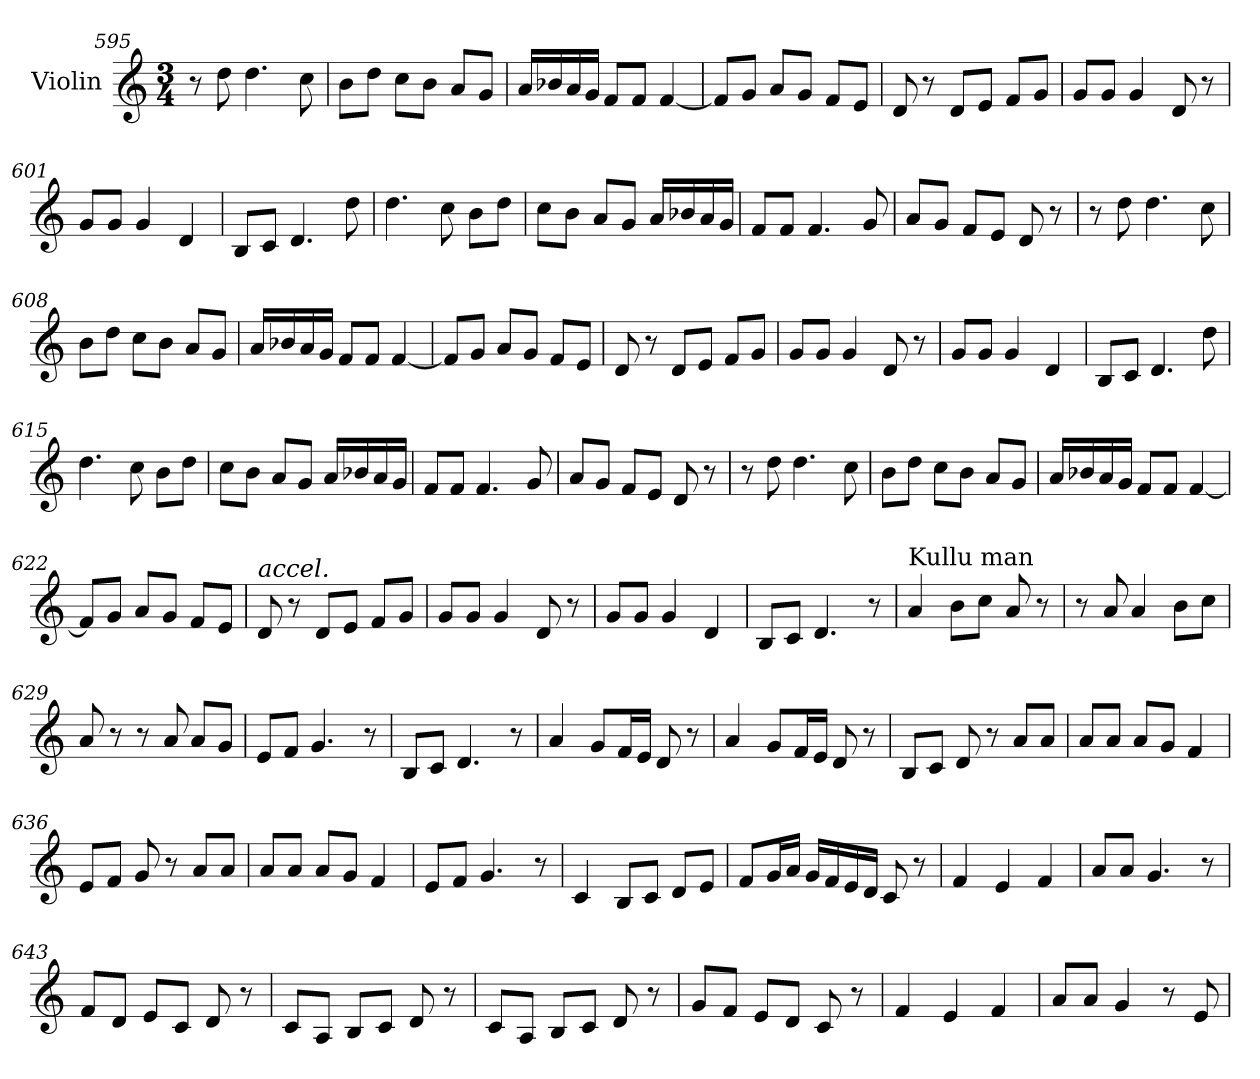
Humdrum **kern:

**kern
*part1
*staff1
*I"Violin
*clefG2
*k[]
*M3/4
=595
8r
8dd\
4.dd\
8cc\
=596
8b\L
8dd\J
8cc\L
8b\J
8a/L
8g/J
!!LO:LB:g=z
=597
16a/LL
16b-X/
16a/
16g/JJ
8f/L
8f/J
[4f/
=598
8f/L]
8g/J
8a/L
8g/J
8f/L
8e/J
=599
8d/
8r
8d/L
8e/J
8f/L
8g/J
=600
8g/L
8g/J
4g/
8d/
8r
=601
8g/L
8g/J
4g/
4d/
=602
8B/L
8c/J
4.d/
8dd\
!!LO:PB:g=z
=603
4.dd\
8cc\
8b\L
8dd\J
=604
8cc\L
8b\J
8a/L
8g/J
16a/LL
16b-X/
16a/
16g/JJ
=605
8f/L
8f/J
4.f/
8g/
=606
8a/L
8g/J
8f/L
8e/J
8d/
8r
=607
8r
8dd\
4.dd\
8cc\
=608
8b\L
8dd\J
8cc\L
8b\J
8a/L
8g/J
!!LO:LB:g=z
=609
16a/LL
16b-X/
16a/
16g/JJ
8f/L
8f/J
[4f/
=610
8f/L]
8g/J
8a/L
8g/J
8f/L
8e/J
=611
8d/
8r
8d/L
8e/J
8f/L
8g/J
=612
8g/L
8g/J
4g/
8d/
8r
=613
8g/L
8g/J
4g/
4d/
=614
8B/L
8c/J
4.d/
8dd\
!!LO:LB:g=z
=615
4.dd\
8cc\
8b\L
8dd\J
=616
8cc\L
8b\J
8a/L
8g/J
16a/LL
16b-X/
16a/
16g/JJ
=617
8f/L
8f/J
4.f/
8g/
=618
8a/L
8g/J
8f/L
8e/J
8d/
8r
=619
8r
8dd\
4.dd\
8cc\
=620
8b\L
8dd\J
8cc\L
8b\J
8a/L
8g/J
!!LO:LB:g=z
=621
16a/LL
16b-X/
16a/
16g/JJ
8f/L
8f/J
[4f/
=622
8f/L]
8g/J
8a/L
8g/J
8f/L
8e/J
=623
!LO:TX:a:i:t=accel.
8d/
8r
8d/L
8e/J
8f/L
8g/J
=624
8g/L
8g/J
4g/
8d/
8r
=625
8g/L
8g/J
4g/
4d/
=626
8B/L
8c/J
4.d/
8r
!!LO:LB:g=z
=627
*MM65
!LO:TX:a:t=Kullu man
4a/
8b\L
8cc\J
8a/
8r
=628
8r
8a/
4a/
8b\L
8cc\J
=629
8a/
8r
8r
8a/
8a/L
8g/J
!!LO:LB:g=z
=630
8e/L
8f/J
4.g/
8r
=631
8B/L
8c/J
4.d/
8r
=632
4a/
8g/L
16f/L
16e/JJ
8d/
8r
=633
4a/
8g/L
16f/L
16e/JJ
8d/
8r
=634
8B/L
8c/J
8d/
8r
8a/L
8a/J
=635
8a/L
8a/J
8a/L
8g/J
4f/
!!LO:LB:g=z
=636
8e/L
8f/J
8g/
8r
8a/L
8a/J
=637
8a/L
8a/J
8a/L
8g/J
4f/
=638
8e/L
8f/J
4.g/
8r
=639
4c/
8B/L
8c/J
8d/L
8e/J
=640
8f/L
16g/L
16a/JJ
16g/LL
16f/
16e/
16d/JJ
8c/
8r
=641
4f/
4e/
4f/
!!LO:LB:g=z
=642
8a/L
8a/J
4.g/
8r
=643
8f/L
8d/J
8e/L
8c/J
8d/
8r
=644
8c/L
8A/J
8B/L
8c/J
8d/
8r
=645
8c/L
8A/J
8B/L
8c/J
8d/
8r
=646
8g/L
8f/J
8e/L
8d/J
8c/
8r
=647
4f/
4e/
4f/
!!LO:PB:g=z
=648
8a/L
8a/J
4g/
8r
8e/
=
*-
